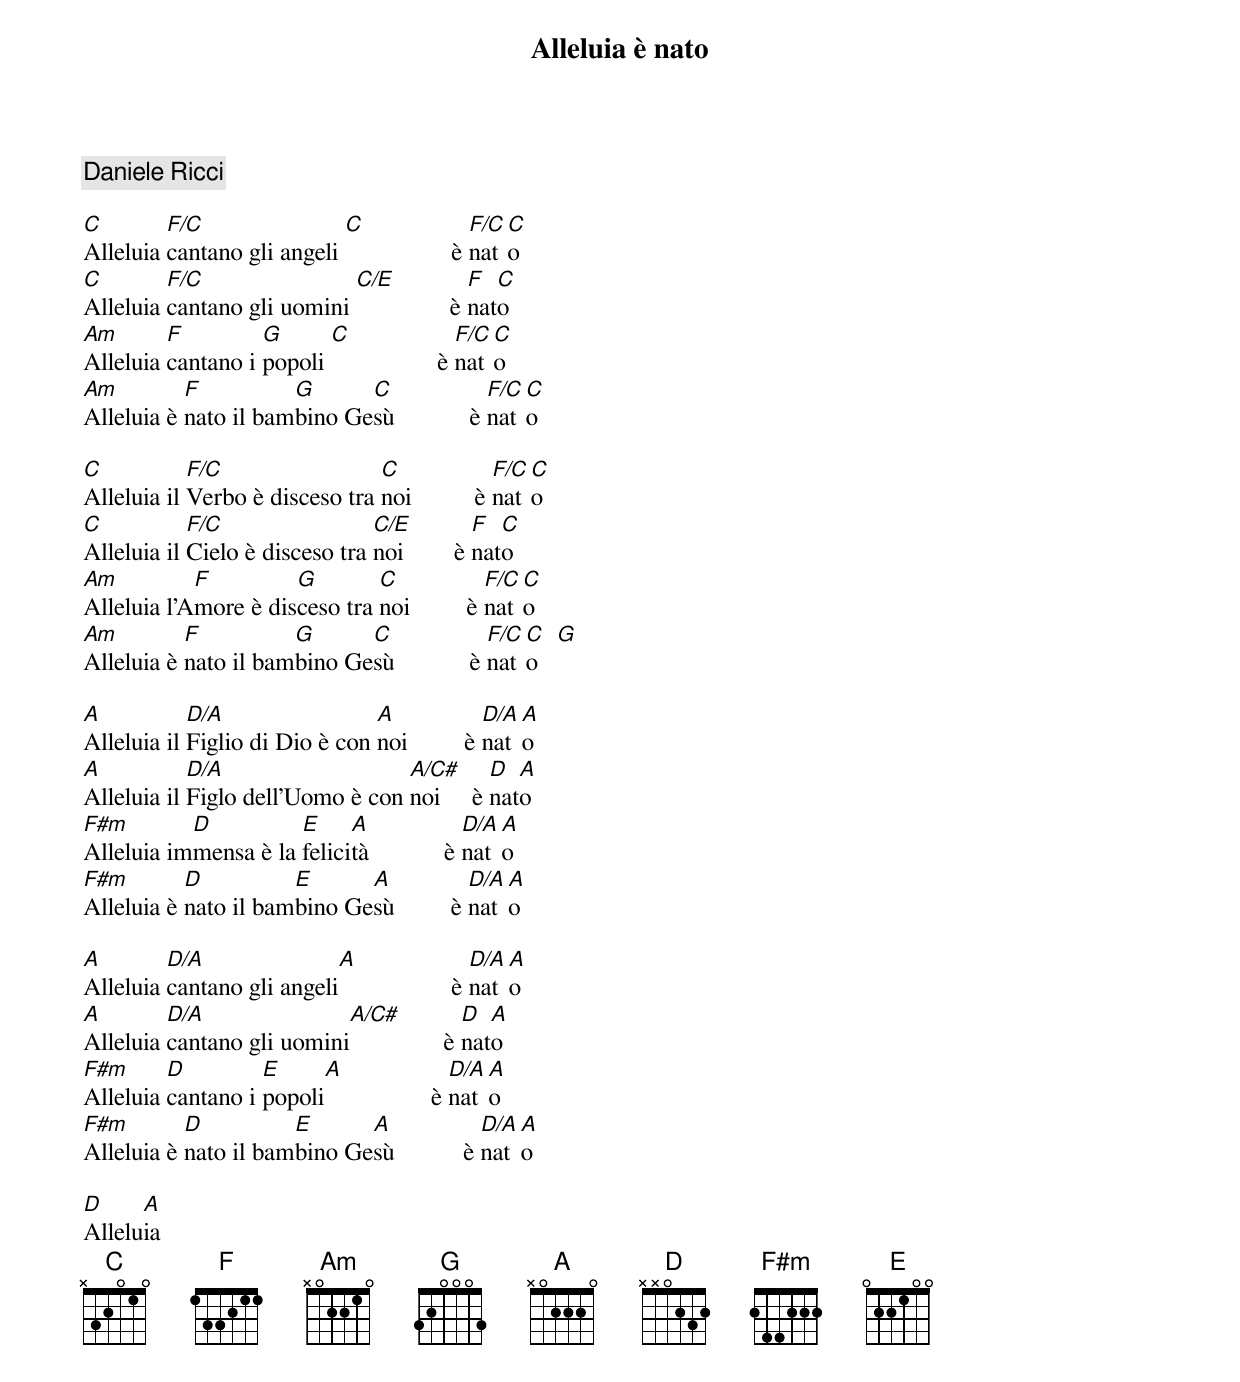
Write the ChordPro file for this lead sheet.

{title:Alleluia è nato}
{c:Daniele Ricci}

[C]Alleluia [F/C]cantano gli angeli [C]                 è [F/C]nat[C]o
[C]Alleluia [F/C]cantano gli uomini [C/E]               è [F]nat[C]o
[Am]Alleluia [F]cantano i [G]popoli [C]                 è [F/C]nat[C]o
[Am]Alleluia è [F]nato il bam[G]bino Ge[C]sù            è [F/C]nat[C]o

[C]Alleluia il [F/C]Verbo è disceso tra [C]noi          è [F/C]nat[C]o
[C]Alleluia il [F/C]Cielo è disceso tra [C/E]noi        è [F]nat[C]o
[Am]Alleluia l'A[F]more è dis[G]ceso tra [C]noi         è [F/C]nat[C]o
[Am]Alleluia è [F]nato il bam[G]bino Ge[C]sù            è [F/C]nat[C]o   [G]

[A]Alleluia il [D/A]Figlio di Dio è con [A]noi	        è [D/A]nat[A]o
[A]Alleluia il [D/A]Figlo dell'Uomo è con [A/C#]noi     è [D]nat[A]o
[F#m]Alleluia im[D]mensa è la [E]felici[A]tà            è [D/A]nat[A]o
[F#m]Alleluia è [D]nato il bam[E]bino Ge[A]sù	        è [D/A]nat[A]o

[A]Alleluia [D/A]cantano gli angeli[A]                  è [D/A]nat[A]o
[A]Alleluia [D/A]cantano gli uomini[A/C#]               è [D]nat[A]o
[F#m]Alleluia [D]cantano i [E]popoli[A]                 è [D/A]nat[A]o
[F#m]Alleluia è [D]nato il bam[E]bino Ge[A]sù           è [D/A]nat[A]o

[D]Allelu[A]ia
